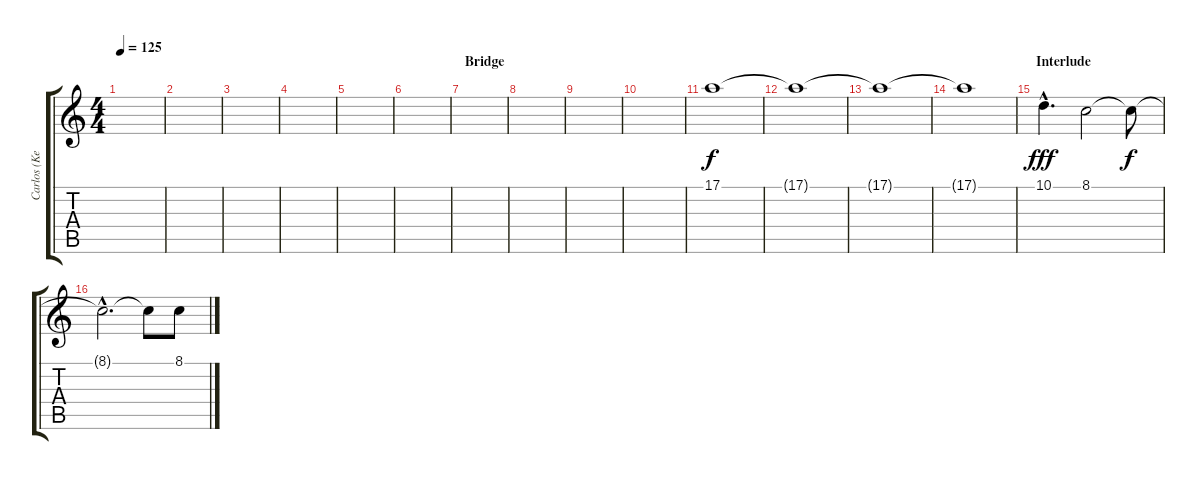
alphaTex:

\track ("Carlos (Keys)" "Carlos (Ke") {instrument acousticgrandpiano}
\staff {score tabs}
\tuning (E4 B3 G3 D3 A2 E2) {hide}
\ts (4 4)
\tempo 125
\clef g2
\ks c
|
|
|
|
|
|
\section ("" "Bridge")
|
|
|
|
17.1.1{balance 8 instrument rockorgan} |
17.1{t}.1 |
17.1{t}.1 |
17.1{t}.1 |
\section ("" "Interlude")
10.1{hac}.4{d dy fff instrument acousticgrandpiano} 8.1.2 8.1{t}.8{dy f} |
8.1{hac t}.2{d} 8.1{t}.8 8.1.8
